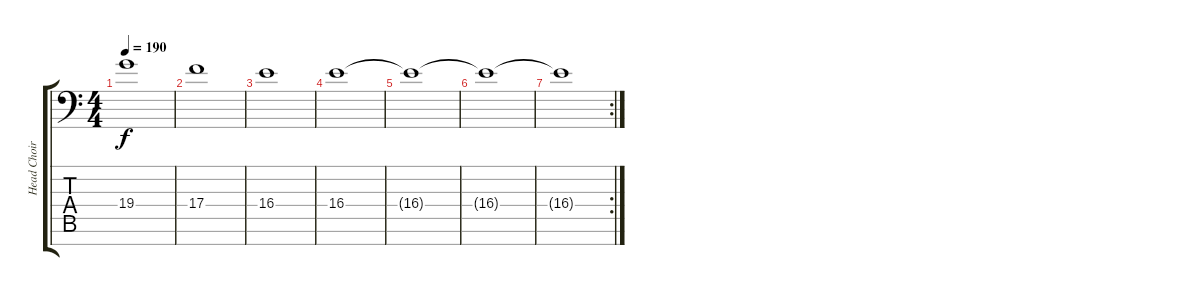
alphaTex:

\track ("Head Choirs" "Head Choir") {instrument choiraahs}
\staff {score tabs}
\tuning (D4 A3 F3 C3 G2 D2 A1) {hide}
\ts (4 4)
\tempo 190
\clef f4
\ks c
19.4.1{dy f} |
17.4.1 |
16.4.1 |
16.4.1 |
16.4{t}.1 |
16.4{t}.1 |
\rc 2
16.4{t}.1
